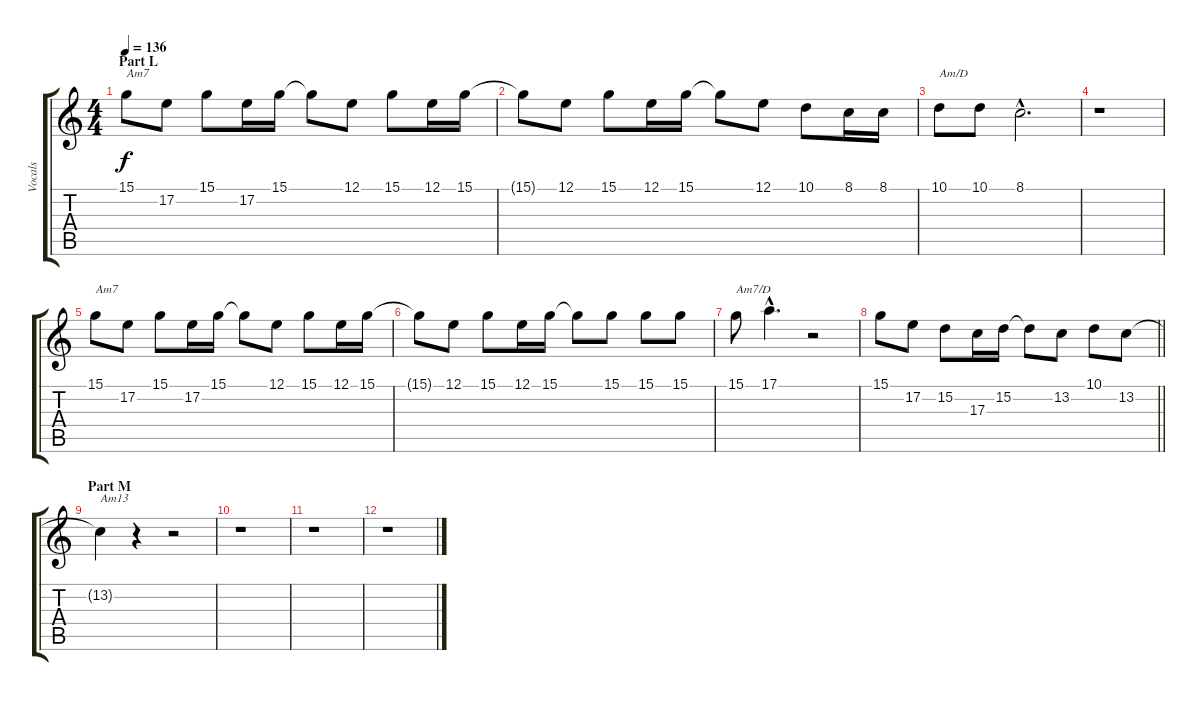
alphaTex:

\track ("Vocals" "Vocals") {instrument trumpet}
\staff {score tabs}
\tuning (E4 B3 G3 D3 A2 E2) {hide}
\ts (4 4)
\section ("" "Part L")
\tempo 136
\clef g2
\ks c
15.1.8{txt "Am7" dy f} 17.2.8 15.1.8 17.2.16 15.1.16 15.1{t}.8 12.1.8 15.1.8 12.1.16 15.1.16 |
15.1{t}.8 12.1.8 15.1.8 12.1.16 15.1.16 15.1{t}.8 12.1.8 10.1.8 8.1.16 8.1.16 |
10.1.8{txt "Am/D"} 10.1.8 8.1{hac}.2{d} |
r.1 |
15.1.8{txt "Am7"} 17.2.8 15.1.8 17.2.16 15.1.16 15.1{t}.8 12.1.8 15.1.8 12.1.16 15.1.16 |
15.1{t}.8 12.1.8 15.1.8 12.1.16 15.1.16 15.1{t}.8 15.1.8 15.1.8 15.1.8 |
15.1.8{txt "Am7/D"} 17.1{hac}.4{d} r.2 |
\barLineRight lightlight
15.1.8 17.2.8 15.2.8 17.3.16 15.2.16 15.2{t}.8 13.2.8 10.1.8 13.2.8 |
\section ("" "Part M")
13.2{t}.4{txt "Am13"} r.4 r.2 |
r.1 |
r.1 |
r.1
